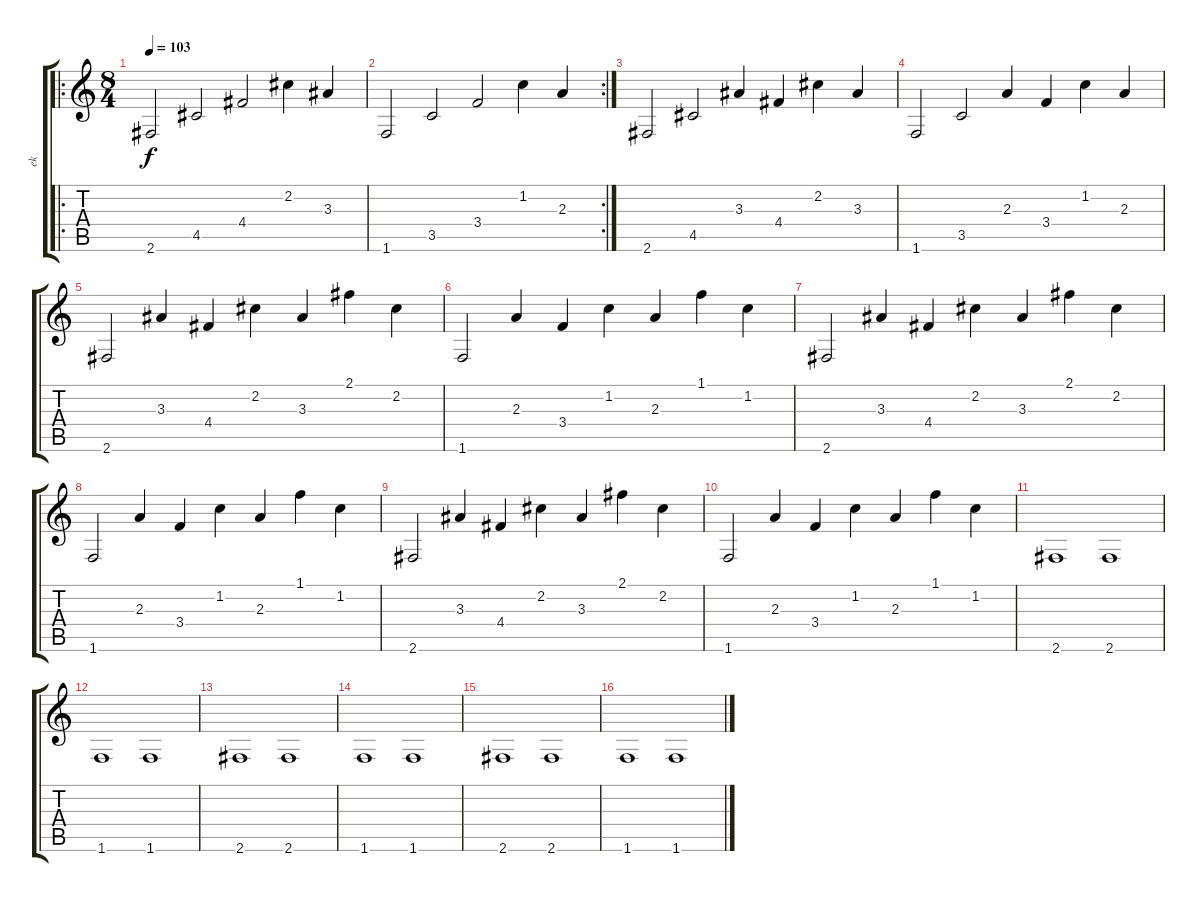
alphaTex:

\track ("ek" "ek") {instrument electricguitarmuted}
\staff {score tabs}
\tuning (E4 B3 G3 D3 A2 E2) {hide}
\ro
\ts (8 4)
\tempo 103
\clef g2
\ks c
2.6.2{dy f instrument electricguitarmuted} 4.5.2 4.4.2 2.2.4 3.3.4 |
\rc 2
1.6.2 3.5.2 3.4.2 1.2.4 2.3.4 |
2.6.2 4.5.2 3.3.4 4.4.4 2.2.4 3.3.4 |
1.6.2 3.5.2 2.3.4 3.4.4 1.2.4 2.3.4 |
2.6.2 3.3.4 4.4.4 2.2.4 3.3.4 2.1.4 2.2.4 |
1.6.2 2.3.4 3.4.4 1.2.4 2.3.4 1.1.4 1.2.4 |
2.6.2 3.3.4 4.4.4 2.2.4 3.3.4 2.1.4 2.2.4 |
1.6.2 2.3.4 3.4.4 1.2.4 2.3.4 1.1.4 1.2.4 |
2.6.2 3.3.4 4.4.4 2.2.4 3.3.4 2.1.4 2.2.4 |
1.6.2 2.3.4 3.4.4 1.2.4 2.3.4 1.1.4 1.2.4 |
2.6.1 2.6.1 |
1.6.1 1.6.1 |
2.6.1 2.6.1 |
1.6.1 1.6.1 |
2.6.1 2.6.1 |
1.6.1 1.6.1
